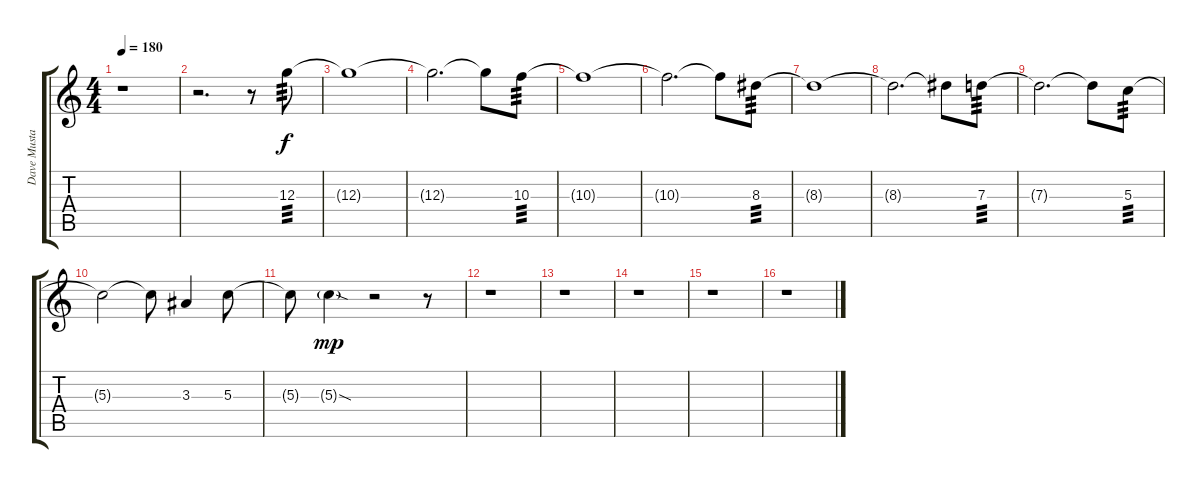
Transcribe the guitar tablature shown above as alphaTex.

\track ("Dave Mustaine" "Dave Musta") {instrument distortionguitar}
\staff {score tabs}
\tuning (E4 B3 G3 D3 A2 E2) {hide}
\ts (4 4)
\tempo 180
\clef g2
\ks c
r.1{dy f} |
r.2{d} r.8 12.3.8{tp 3 volume 16} |
12.3{t}.1 |
12.3{t}.2{d} 12.3{t}.8 10.3.8{tp 3} |
10.3{t}.1 |
10.3{t}.2{d} 10.3{t}.8 8.3.8{tp 3} |
8.3{t}.1 |
8.3{t}.2{d} 8.3{t}.8 7.3.8{tp 3} |
7.3{t}.2{d} 7.3{t}.8 5.3.8{tp 3} |
5.3{t}.2 5.3{t}.8 3.3.4 5.3.8 |
5.3{t}.8 5.3{sod g}.4{dy mp} r.2 r.8 |
r.1 |
r.1 |
r.1 |
r.1 |
r.1
